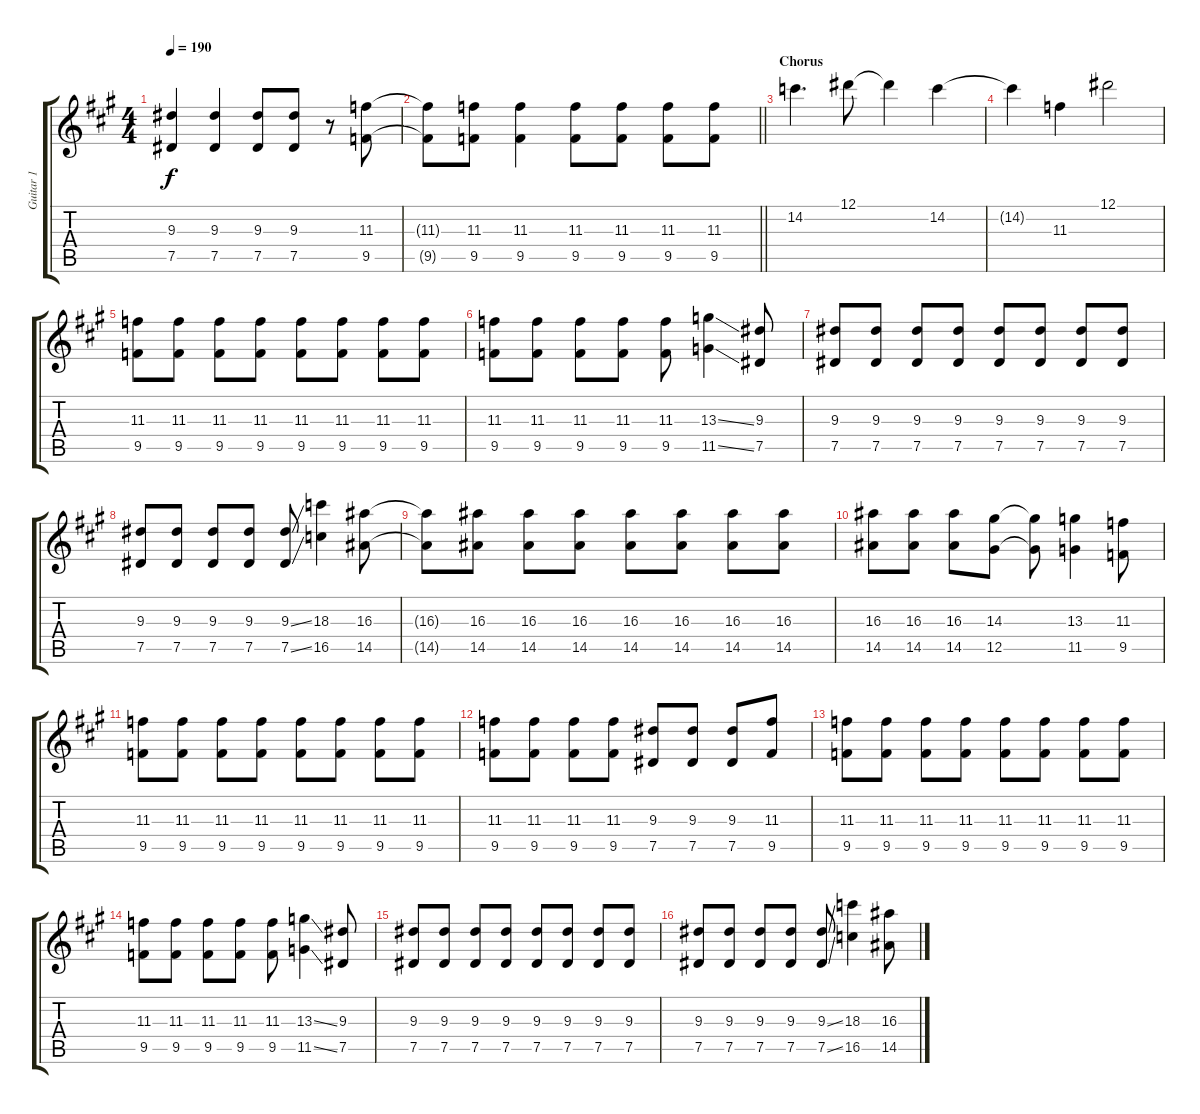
\track ("Guitar 1" "Guitar 1") {instrument overdrivenguitar}
\staff {score tabs}
\tuning (Eb4 Bb3 Gb3 Db3 Ab2 Eb2) {hide}
\ts (4 4)
\tempo 190
\clef g2
\ks a
(9.3{t} 7.5{t}).4{dy f} (9.3 7.5).4 (9.3 7.5).8 (9.3 7.5).8 r.8 (11.3 9.5).8 |
\barLineRight lightlight
(11.3{t} 9.5{t}).8 (11.3 9.5).8 (11.3 9.5).4 (11.3 9.5).8 (11.3 9.5).8 (11.3 9.5).8 (11.3 9.5).8 |
\section ("" "Chorus")
14.2.4{d} 12.1.8 12.1{t}.4 14.2.4 |
14.2{t}.4 11.3.4 12.1.2 |
(11.3 9.5).8 (11.3 9.5).8 (11.3 9.5).8 (11.3 9.5).8 (11.3 9.5).8 (11.3 9.5).8 (11.3 9.5).8 (11.3 9.5).8 |
(11.3 9.5).8 (11.3 9.5).8 (11.3 9.5).8 (11.3 9.5).8 (11.3 9.5).8 (13.3{ss} 11.5{ss}).4 (9.3 7.5).8 |
(9.3 7.5).8 (9.3 7.5).8 (9.3 7.5).8 (9.3 7.5).8 (9.3 7.5).8 (9.3 7.5).8 (9.3 7.5).8 (9.3 7.5).8 |
(9.3 7.5).8 (9.3 7.5).8 (9.3 7.5).8 (9.3 7.5).8 (9.3{ss} 7.5{ss}).8 (18.3 16.5).4 (16.3 14.5).8 |
(16.3{t} 14.5{t}).8 (16.3 14.5).8 (16.3 14.5).8 (16.3 14.5).8 (16.3 14.5).8 (16.3 14.5).8 (16.3 14.5).8 (16.3 14.5).8 |
(16.3 14.5).8 (16.3 14.5).8 (16.3 14.5).8 (14.3 12.5).8 (14.3{t} 12.5{t}).8 (13.3 11.5).4 (11.3 9.5).8 |
(11.3 9.5).8 (11.3 9.5).8 (11.3 9.5).8 (11.3 9.5).8 (11.3 9.5).8 (11.3 9.5).8 (11.3 9.5).8 (11.3 9.5).8 |
(11.3 9.5).8 (11.3 9.5).8 (11.3 9.5).8 (11.3 9.5).8 (9.3 7.5).8 (9.3 7.5).8 (9.3 7.5).8 (11.3 9.5).8 |
(11.3 9.5).8 (11.3 9.5).8 (11.3 9.5).8 (11.3 9.5).8 (11.3 9.5).8 (11.3 9.5).8 (11.3 9.5).8 (11.3 9.5).8 |
(11.3 9.5).8 (11.3 9.5).8 (11.3 9.5).8 (11.3 9.5).8 (11.3 9.5).8 (13.3{ss} 11.5{ss}).4 (9.3 7.5).8 |
(9.3 7.5).8 (9.3 7.5).8 (9.3 7.5).8 (9.3 7.5).8 (9.3 7.5).8 (9.3 7.5).8 (9.3 7.5).8 (9.3 7.5).8 |
(9.3 7.5).8 (9.3 7.5).8 (9.3 7.5).8 (9.3 7.5).8 (9.3{ss} 7.5{ss}).8 (18.3 16.5).4 (16.3 14.5).8
